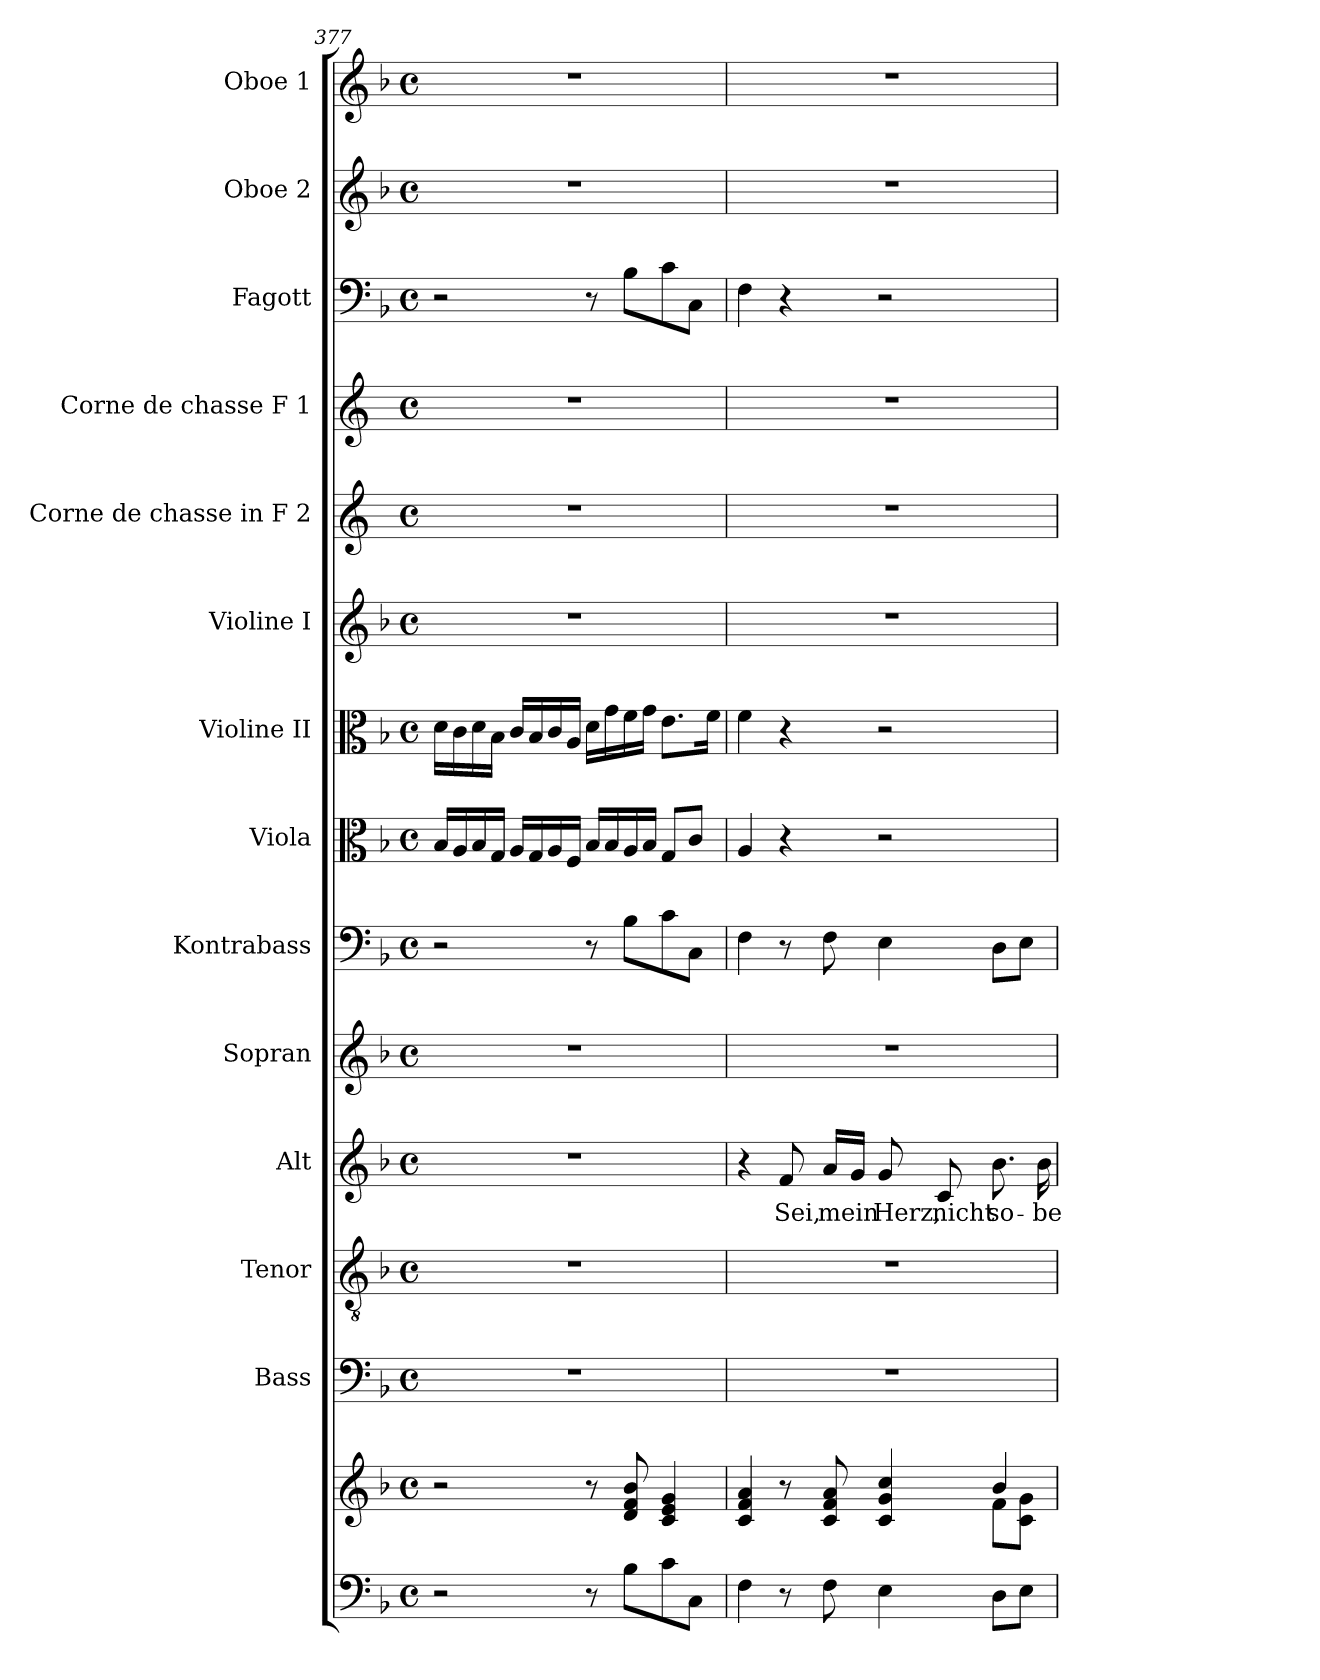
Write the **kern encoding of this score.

**kern	**kern	**kern	**kern	**kern	**text	**kern	**kern	**kern	**kern	**kern	**kern	**kern	**kern	**kern	**kern
*part14	*part14	*part13	*part12	*part11	*part11	*part10	*part9	*part8	*part7	*part6	*part5	*part4	*part3	*part2	*part1
*staff15	*staff14	*staff13	*staff12	*staff11	*staff11	*staff10	*staff9	*staff8	*staff7	*staff6	*staff5	*staff4	*staff3	*staff2	*staff1
*	*	*I"Bass	*I"Tenor	*I"Alt	*	*I"Sopran	*I"Kontrabass	*I"Viola	*I"Violine II	*I"Violine I	*I"Corne de chasse in F 2	*I"Corne de chasse F 1	*I"Fagott	*I"Oboe 2	*I"Oboe 1
*	*	*I'B.	*I'T.	*I'A.	*	*I'S.	*I'Kb.	*I'Vla.	*I'Vl. II	*I'Vl. I	*	*	*I'Fg.	*I'Ob. 2	*I'Ob. 1
*clefF4	*clefG2	*clefF4	*clefGv2	*clefG2	*	*clefG2	*clefF4	*clefC3	*clefC3	*clefG2	*clefG2	*clefG2	*clefF4	*clefG2	*clefG2
*	*	*	*	*	*	*	*ITrd7c12	*	*	*	*ITrd4c7	*ITrd4c7	*	*	*
*k[b-]	*k[b-]	*k[b-]	*k[b-]	*k[b-]	*	*k[b-]	*k[b-]	*k[b-]	*k[b-]	*k[b-]	*k[b-]	*k[b-]	*k[b-]	*k[b-]	*k[b-]
*F:	*F:	*F:	*F:	*F:	*	*F:	*F:	*F:	*F:	*F:	*F:	*F:	*F:	*F:	*F:
*M4/4	*M4/4	*M4/4	*M4/4	*M4/4	*	*M4/4	*M4/4	*M4/4	*M4/4	*M4/4	*M4/4	*M4/4	*M4/4	*M4/4	*M4/4
*met(c)	*met(c)	*met(c)	*met(c)	*met(c)	*	*met(c)	*met(c)	*met(c)	*met(c)	*met(c)	*met(c)	*met(c)	*met(c)	*met(c)	*met(c)
=377	=377	=377	=377	=377	=377	=377	=377	=377	=377	=377	=377	=377	=377	=377	=377
2r	2r	1r	1r	1r	.	1r	2r	16B-/LL	16d\LL	1r	1r	1r	2r	1r	1r
.	.	.	.	.	.	.	.	16A/	16c\	.	.	.	.	.	.
.	.	.	.	.	.	.	.	16B-/	16d\	.	.	.	.	.	.
.	.	.	.	.	.	.	.	16G/JJ	16B-\JJ	.	.	.	.	.	.
.	.	.	.	.	.	.	.	16A/LL	16c/LL	.	.	.	.	.	.
.	.	.	.	.	.	.	.	16G/	16B-/	.	.	.	.	.	.
.	.	.	.	.	.	.	.	16A/	16c/	.	.	.	.	.	.
.	.	.	.	.	.	.	.	16F/JJ	16A/JJ	.	.	.	.	.	.
8r	8r	.	.	.	.	.	8r	16B-/LL	16d\LL	.	.	.	8r	.	.
.	.	.	.	.	.	.	.	16B-/	16g\	.	.	.	.	.	.
8B-\L	8d/ 8f/ 8b-/	.	.	.	.	.	8BB-\L	16A/	16f\	.	.	.	8B-\L	.	.
.	.	.	.	.	.	.	.	16B-/JJ	16g\JJ	.	.	.	.	.	.
8c\	4c/ 4e/ 4g/	.	.	.	.	.	8C\	8G/L	8.e\L	.	.	.	8c\	.	.
8C\J	.	.	.	.	.	.	8CC\J	8c/J	.	.	.	.	8C\J	.	.
.	.	.	.	.	.	.	.	.	16f\Jk	.	.	.	.	.	.
!!LO:PB:g=z
=378	=378	=378	=378	=378	=378	=378	=378	=378	=378	=378	=378	=378	=378	=378	=378
*	*^	*	*	*	*	*	*	*	*	*	*	*	*	*	*
4F\	4c/ 4f/ 4a/	2.ryy	1r	1r	4r	.	1r	4FF\	4A/	4f\	1r	1r	1r	4F\	1r	1r
!	!	!	!	!	!	!LO:LY:b	!	!	!	!	!	!	!	!	!	!
8r	8r	.	.	.	8f/	Sei,	.	8r	4r	4r	.	.	.	4r	.	.
!	!	!	!	!	!	!LO:LY:b	!	!	!	!	!	!	!	!	!	!
8F\	8c/ 8f/ 8a/	.	.	.	16a/LL	mein	.	8FF\	.	.	.	.	.	.	.	.
.	.	.	.	.	16g/JJ	.	.	.	.	.	.	.	.	.	.	.
!	!	!	!	!	!	!LO:LY:b	!	!	!	!	!	!	!	!	!	!
4E\	4c/ 4g/ 4cc/	.	.	.	8g/	Herz,	.	4EE\	2r	2r	.	.	.	2r	.	.
!	!	!	!	!	!	!LO:LY:b	!	!	!	!	!	!	!	!	!	!
.	.	.	.	.	8c/	nicht	.	.	.	.	.	.	.	.	.	.
!	!	!	!	!	!	!LO:LY:b	!	!	!	!	!	!	!	!	!	!
8D\L	4b-/	8f\L	.	.	8.b-\	so-	.	8DD\L	.	.	.	.	.	.	.	.
8E\J	.	8c\ 8g\J	.	.	.	.	.	8EE\J	.	.	.	.	.	.	.	.
!	!	!	!	!	!	!LO:LY:b	!	!	!	!	!	!	!	!	!	!
.	.	.	.	.	16b-\	-be-	.	.	.	.	.	.	.	.	.	.
*	*v	*v	*	*	*	*	*	*	*	*	*	*	*	*	*	*
=	=	=	=	=	=	=	=	=	=	=	=	=	=	=	=
*-	*-	*-	*-	*-	*-	*-	*-	*-	*-	*-	*-	*-	*-	*-	*-
